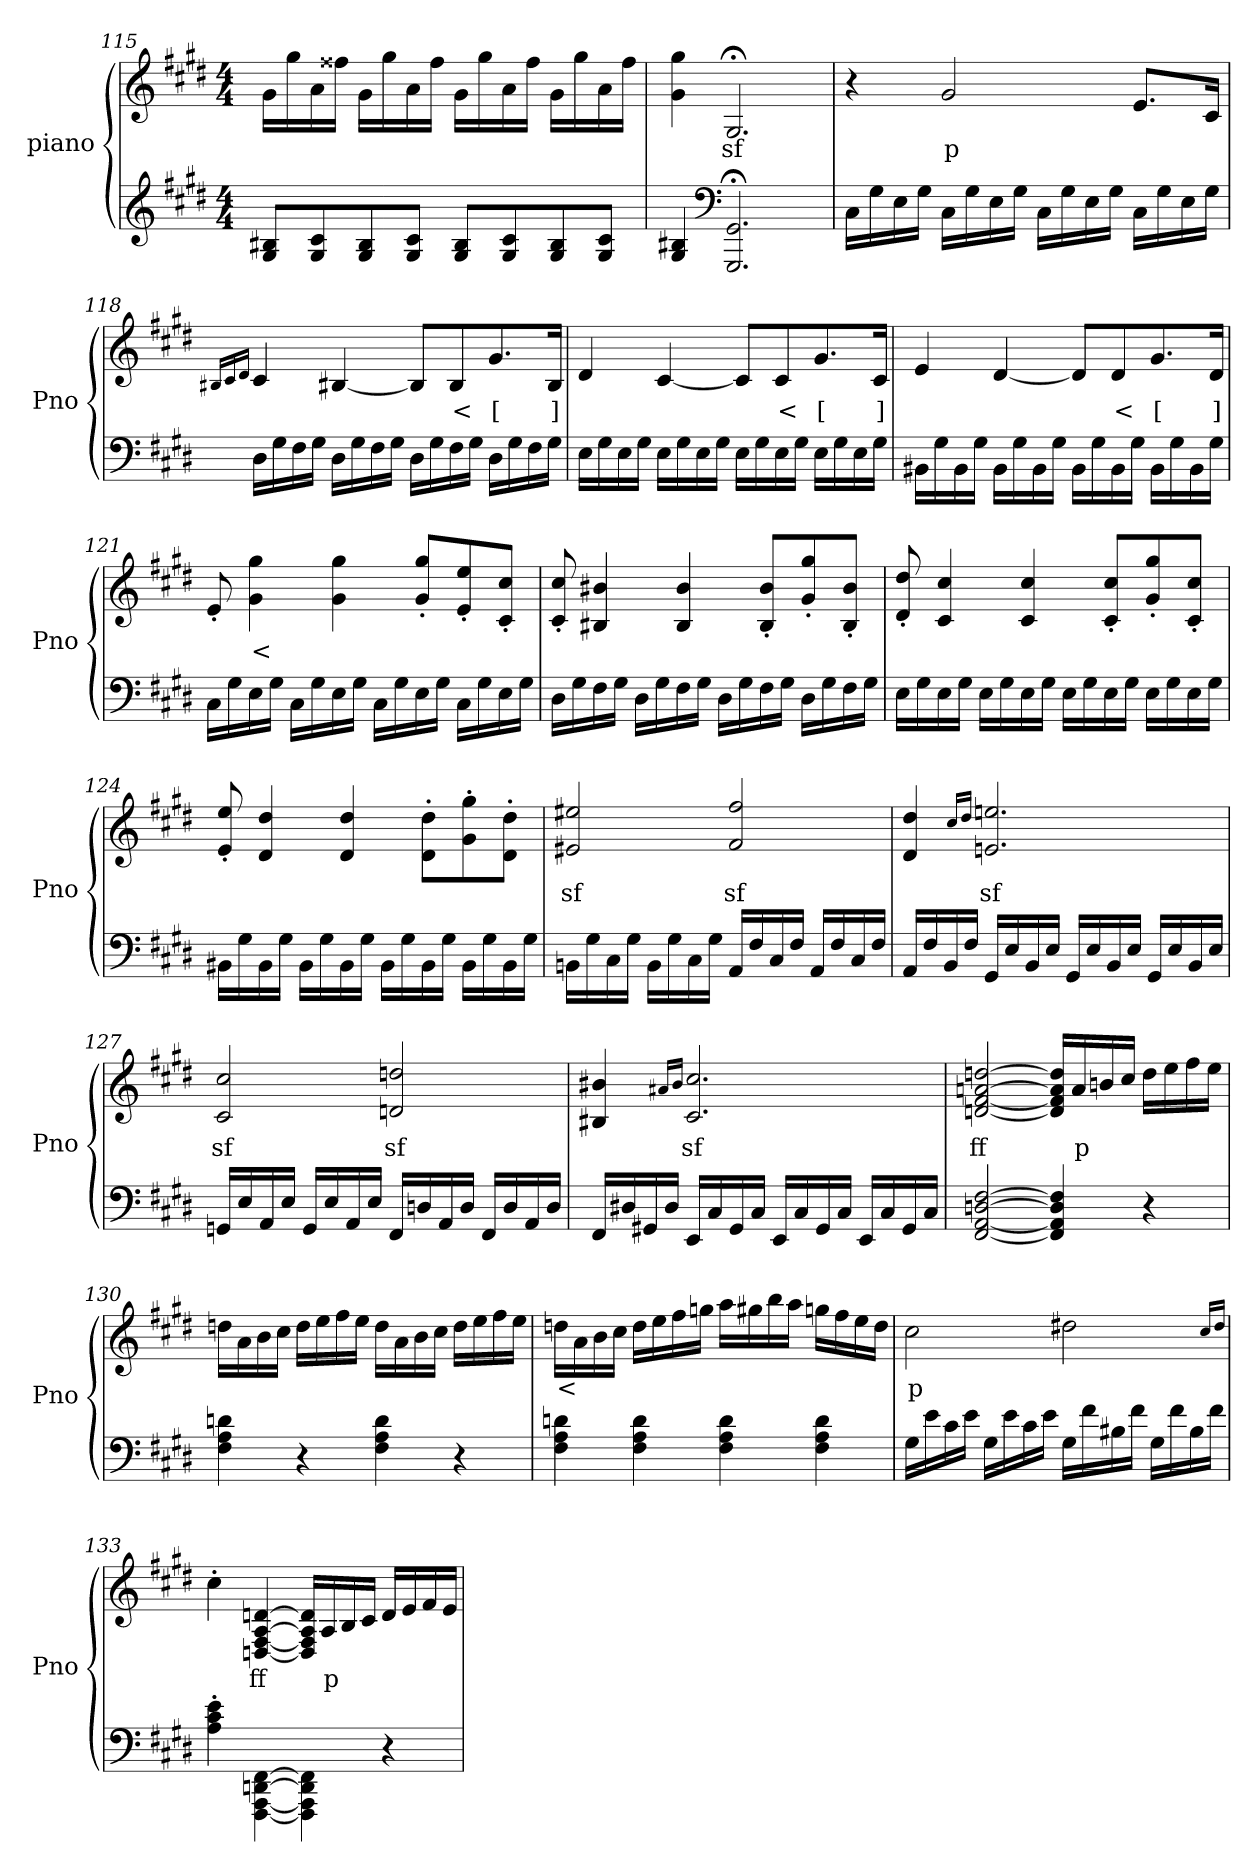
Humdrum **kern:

**kern	**kern	**text
*part2	*part1	*part1
*staff2	*staff1	*staff1
*I"piano	*I"piano	*
*I'Pno	*I'Pno	*
*clefG2	*clefG2	*
*k[f#c#g#d#]	*k[f#c#g#d#]	*
*c#:	*c#:	*
*M4/4	*M4/4	*
=115	=115	=115
8G#/ 8B#X/L	16g#\LL	.
.	16gg#\	.
8G#/ 8c#/	16a\	.
.	16ff##X\JJ	.
8G#/ 8B#/	16g#\LL	.
.	16gg#\	.
8G#/ 8c#/J	16a\	.
.	16ff##\JJ	.
8G#/ 8B#/L	16g#\LL	.
.	16gg#\	.
8G#/ 8c#/	16a\	.
.	16ff##\JJ	.
8G#/ 8B#/	16g#\LL	.
.	16gg#\	.
8G#/ 8c#/J	16a\	.
.	16ff##\JJ	.
=116	=116	=116
4G#/ 4B#X/	4g#\ 4gg#\	.
*clefF4	*	*
2.GGG#/;< 2.GG#/;<	2.G#;</	sf
!!LO:LB:g=z
=117	=117	=117
16C#\LL	4r	.
16G#\	.	.
16E\	.	.
16G#\JJ	.	.
16C#\LL	2g#/	p
16G#\	.	.
16E\	.	.
16G#\JJ	.	.
16C#\LL	.	.
16G#\	.	.
16E\	.	.
16G#\JJ	.	.
16C#\LL	8.e/L	.
16G#\	.	.
16E\	.	.
16G#\JJ	16c#/Jk	.
=118	=118	=118
.	16qB#X/LL	.
.	16qc#/	.
.	16qd#/JJ	.
16D#\LL	4c#/	.
16G#\	.	.
16F#\	.	.
16G#\JJ	.	.
16D#\LL	[4B#/	.
16G#\	.	.
16F#\	.	.
16G#\JJ	.	.
16D#\LL	8B#/L]	.
16G#\	.	.
16F#\	8B#/	<
16G#\JJ	.	.
16D#\LL	8.g#/	[
16G#\	.	.
16F#\	.	.
16G#\JJ	16B#/Jk	]
=119	=119	=119
16E\LL	4d#/	.
16G#\	.	.
16E\	.	.
16G#\JJ	.	.
16E\LL	[4c#/	.
16G#\	.	.
16E\	.	.
16G#\JJ	.	.
16E\LL	8c#/L]	.
16G#\	.	.
16E\	8c#/	<
16G#\JJ	.	.
16E\LL	8.g#/	[
16G#\	.	.
16E\	.	.
16G#\JJ	16c#/Jk	]
!!LO:LB:g=z
=120	=120	=120
16BB#X\LL	4e/	.
16G#\	.	.
16BB#\	.	.
16G#\JJ	.	.
16BB#\LL	[4d#/	.
16G#\	.	.
16BB#\	.	.
16G#\JJ	.	.
16BB#\LL	8d#/L]	.
16G#\	.	.
16BB#\	8d#/	<
16G#\JJ	.	.
16BB#\LL	8.g#/	[
16G#\	.	.
16BB#\	.	.
16G#\JJ	16d#/Jk	]
=121	=121	=121
16C#\LL	8e'/	.
16G#\	.	.
16E\	4g#\ 4gg#\	<
16G#\JJ	.	.
16C#\LL	.	.
16G#\	.	.
16E\	4g#\ 4gg#\	.
16G#\JJ	.	.
16C#\LL	.	.
16G#\	.	.
16E\	8g#/' 8gg#/'L	.
16G#\JJ	.	.
16C#\LL	8e/' 8ee/'	.
16G#\	.	.
16E\	8c#/' 8cc#/'J	.
16G#\JJ	.	.
=122	=122	=122
16D#\LL	8c#/' 8cc#/'	.
16G#\	.	.
16F#\	4B#X/ 4b#X/	.
16G#\JJ	.	.
16D#\LL	.	.
16G#\	.	.
16F#\	4B#/ 4b#/	.
16G#\JJ	.	.
16D#\LL	.	.
16G#\	.	.
16F#\	8B#/' 8b#/'L	.
16G#\JJ	.	.
16D#\LL	8g#/' 8gg#/'	.
16G#\	.	.
16F#\	8B#/' 8b#/'J	.
16G#\JJ	.	.
!!LO:LB:g=z
=123	=123	=123
16E\LL	8d#/' 8dd#/'	.
16G#\	.	.
16E\	4c#/ 4cc#/	.
16G#\JJ	.	.
16E\LL	.	.
16G#\	.	.
16E\	4c#/ 4cc#/	.
16G#\JJ	.	.
16E\LL	.	.
16G#\	.	.
16E\	8c#/' 8cc#/'L	.
16G#\JJ	.	.
16E\LL	8g#/' 8gg#/'	.
16G#\	.	.
16E\	8c#/' 8cc#/'J	.
16G#\JJ	.	.
=124	=124	=124
16BB#X\LL	8e/' 8ee/'	.
16G#\	.	.
16BB#\	4d#/ 4dd#/	.
16G#\JJ	.	.
16BB#\LL	.	.
16G#\	.	.
16BB#\	4d#/ 4dd#/	.
16G#\JJ	.	.
16BB#\LL	.	.
16G#\	.	.
16BB#\	8d#\' 8dd#\'L	.
16G#\JJ	.	.
16BB#\LL	8g#\' 8gg#\'	.
16G#\	.	.
16BB#\	8d#\' 8dd#\'J	.
16G#\JJ	.	.
=125	=125	=125
16BBn\LL	2e#X/ 2ee#X/	sf
16G#\	.	.
16C#\	.	.
16G#\JJ	.	.
16BB\LL	.	.
16G#\	.	.
16C#\	.	.
16G#\JJ	.	.
16AA/LL	2f#/ 2ff#/	sf
16F#/	.	.
16C#/	.	.
16F#/JJ	.	.
16AA/LL	.	.
16F#/	.	.
16C#/	.	.
16F#/JJ	.	.
!!LO:LB:g=z
=126	=126	=126
16AA/LL	4d#/ 4dd#/	.
16F#/	.	.
16BB/	.	.
16F#/JJ	.	.
.	16qcc#/LL	.
.	16qdd#/JJ	.
16GG#/LL	2.en/ 2.een/	sf
16E/	.	.
16BB/	.	.
16E/JJ	.	.
16GG#/LL	.	.
16E/	.	.
16BB/	.	.
16E/JJ	.	.
16GG#/LL	.	.
16E/	.	.
16BB/	.	.
16E/JJ	.	.
=127	=127	=127
16GGn/LL	2c#/ 2cc#/	sf
16E/	.	.
16AA/	.	.
16E/JJ	.	.
16GG/LL	.	.
16E/	.	.
16AA/	.	.
16E/JJ	.	.
16FF#/LL	2dn/ 2ddn/	sf
16Dn/	.	.
16AA/	.	.
16D/JJ	.	.
16FF#/LL	.	.
16D/	.	.
16AA/	.	.
16D/JJ	.	.
=128	=128	=128
16FF#/LL	4B#X/ 4b#X/	.
16D#X/	.	.
16GG#X/	.	.
16D#/JJ	.	.
.	16qa#X/LL	.
.	16qb#/JJ	.
16EE/LL	2.c#/ 2.cc#/	sf
16C#/	.	.
16GG#/	.	.
16C#/JJ	.	.
16EE/LL	.	.
16C#/	.	.
16GG#/	.	.
16C#/JJ	.	.
16EE/LL	.	.
16C#/	.	.
16GG#/	.	.
16C#/JJ	.	.
!!LO:PB:g=z
=129	=129	=129
[2FF#/ [2AA/ [2Dn/ [2F#/	[2dn/ [2f#/ [2an/ [2ddn/	ff
4FF#/] 4AA/] 4D/] 4F#/]	16d/] 16f#/] 16a/] 16dd/]LL	.
.	16a/	p
.	16bn/	.
.	16cc#/JJ	.
4r	16dd\LL	.
.	16ee\	.
.	16ff#\	.
.	16ee\JJ	.
=130	=130	=130
4F#\ 4A\ 4dn\	16ddn\LL	.
.	16a\	.
.	16b\	.
.	16cc#\JJ	.
4r	16dd\LL	.
.	16ee\	.
.	16ff#\	.
.	16ee\JJ	.
4F#\ 4A\ 4d\	16dd\LL	.
.	16a\	.
.	16b\	.
.	16cc#\JJ	.
4r	16dd\LL	.
.	16ee\	.
.	16ff#\	.
.	16ee\JJ	.
=131	=131	=131
4F#\ 4A\ 4dn\	16ddn\LL	<
.	16a\	.
.	16b\	.
.	16cc#\JJ	.
4F#\ 4A\ 4d\	16dd\LL	.
.	16ee\	.
.	16ff#\	.
.	16ggn\JJ	.
4F#\ 4A\ 4d\	16aa\LL	.
.	16gg#X\	.
.	16bb\	.
.	16aa\JJ	.
4F#\ 4A\ 4d\	16ggn\LL	.
.	16ff#\	.
.	16ee\	.
.	16dd\JJ	.
!!LO:LB:g=z
=132	=132	=132
16G#\LL	2cc#\	p
16e\	.	.
16c#\	.	.
16e\JJ	.	.
16G#\LL	.	.
16e\	.	.
16c#\	.	.
16e\JJ	.	.
16G#\LL	2dd#X\	.
16f#\	.	.
16B#X\	.	.
16f#\JJ	.	.
16G#\LL	.	.
16f#\	.	.
16B#\	.	.
16f#\JJ	.	.
.	16qcc#/LL	.
.	16qdd#/JJ	.
=133	=133	=133
4A\' 4c#\' 4e\'	4cc#'\	.
[4FFF#\ [4AAA\ [4DDn\ [4FF#\	[4Dn/ [4F#/ [4A/ [4dn/	ff
4FFF#\] 4AAA\] 4DD\] 4FF#\]	16D/] 16F#/] 16A/] 16d/]LL	.
.	16A/	p
.	16B/	.
.	16c#/JJ	.
4r	16d/LL	.
.	16e/	.
.	16f#/	.
.	16e/JJ	.
=	=	=
*-	*-	*-
